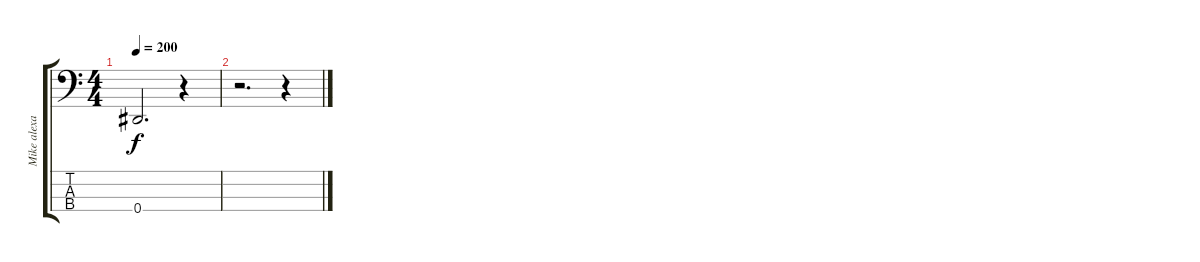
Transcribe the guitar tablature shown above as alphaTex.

\track ("Mike alexander" "Mike alexa") {instrument distortionguitar}
\staff {score tabs}
\tuning (Gb2 Db2 Ab1 Eb1) {hide}
\ts (4 4)
\tempo 200
\clef f4
\ks c
0.4.2{d dy f} r.4 |
r.2{d} r.4
